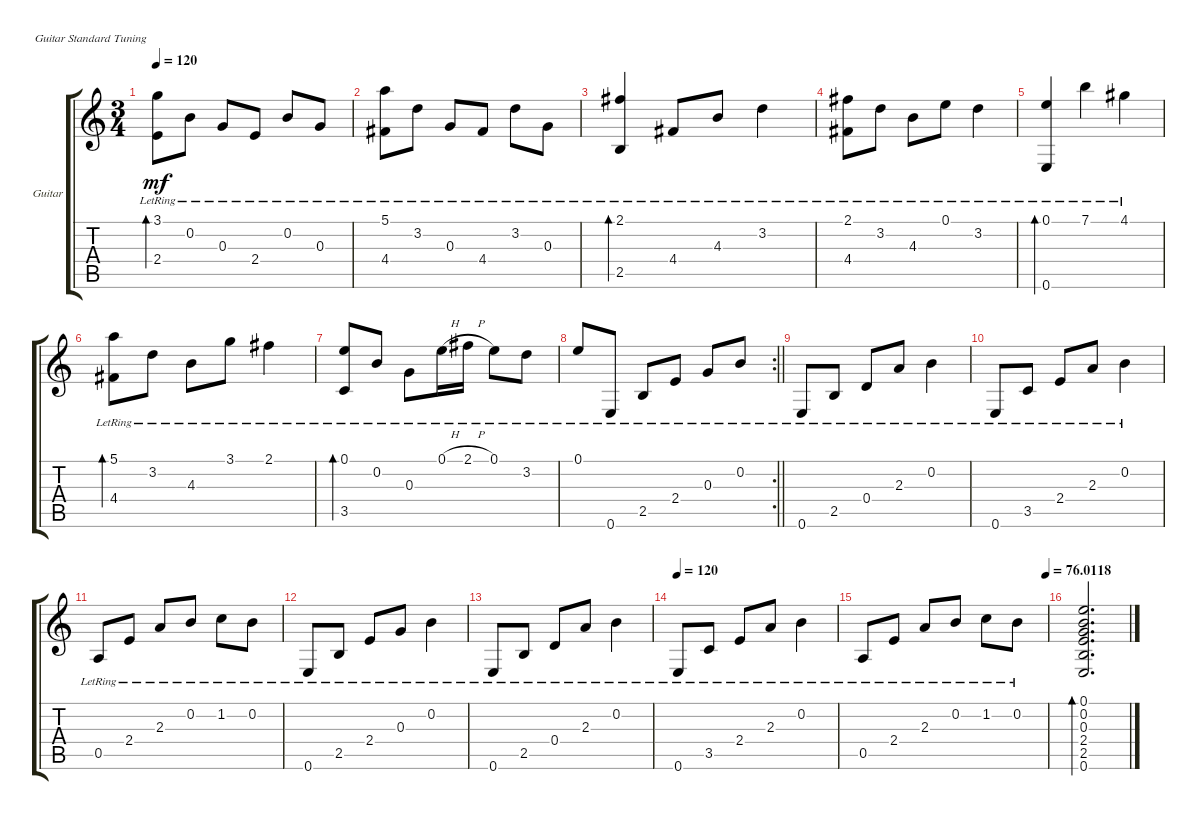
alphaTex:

\defaultSystemsLayout 4
\bracketExtendMode groupsimilarinstruments
\firstSystemTrackNameOrientation horizontal
\otherSystemsTrackNameOrientation horizontal
\track ("Guitar" "Guitar") {instrument electricguitarclean}
\staff {score tabs}
\tuning (E4 B3 G3 D3 A2 E2)
\ts (3 4)
\tempo 120
\clef g2
\ks c
(3.1{lr} 2.4{lr}).8{bd 75 dy mf} 0.2{lr}.8 0.3{lr}.8 2.4{lr}.8 0.2{lr}.8 0.3{lr}.8 |
(5.1{lr} 4.4{lr}).8 3.2{lr}.8 0.3{lr}.8 4.4{lr}.8 3.2{lr}.8 0.3{lr}.8 |
(2.1{lr} 2.5{lr}).4{bd 75} 4.4{lr}.8 4.3{lr}.8 3.2{lr}.4 |
(2.1{lr} 4.4{lr}).8 3.2{lr}.8 4.3{lr}.8 0.1{lr}.8 3.2{lr}.4 |
(0.1{lr} 0.6{lr}).4{bd 75} 7.1{lr}.4 4.1{lr}.4 |
(4.4{lr} 5.1{lr}).8{bd 75} 3.2{lr}.8 4.3{lr}.8 3.1{lr}.8 2.1{lr}.4 |
(3.5{lr} 0.1{lr}).8{bd 75} 0.2{lr}.8 0.3{lr}.8 0.1{h lr}.16 2.1{h lr}.16 0.1{lr}.8 3.2{lr}.8 |
\rc 2
\barLineRight lightlight
0.1{lr}.8 0.6{lr}.8 2.5{lr}.8 2.4{lr}.8 0.3{lr}.8 0.2{lr}.8 |
0.6{lr}.8 2.5{lr}.8 0.4{lr}.8 2.3{lr}.8 0.2{lr}.4 |
0.6{lr}.8 3.5{lr}.8 2.4{lr}.8 2.3{lr}.8 0.2{lr}.4 |
0.5{lr}.8 2.4{lr}.8 2.3{lr}.8 0.2{lr}.8 1.2{lr}.8 0.2{lr}.8 |
0.6{lr}.8 2.5{lr}.8 2.4{lr}.8 0.3{lr}.8 0.2{lr}.4 |
0.6{lr}.8 2.5{lr}.8 0.4{lr}.8 2.3{lr}.8 0.2{lr}.4 |
\tempo 120
0.6{lr}.8 3.5{lr}.8 2.4{lr}.8 2.3{lr}.8 0.2{lr}.4 |
\tempo (76.0118 0.99375)
0.5{lr}.8 2.4{lr}.8 2.3{lr}.8 0.2{lr}.8 1.2{lr}.8 0.2{lr}.8 |
(0.6 0.1 2.5 2.4 0.3 0.2).2{d bd 182}
